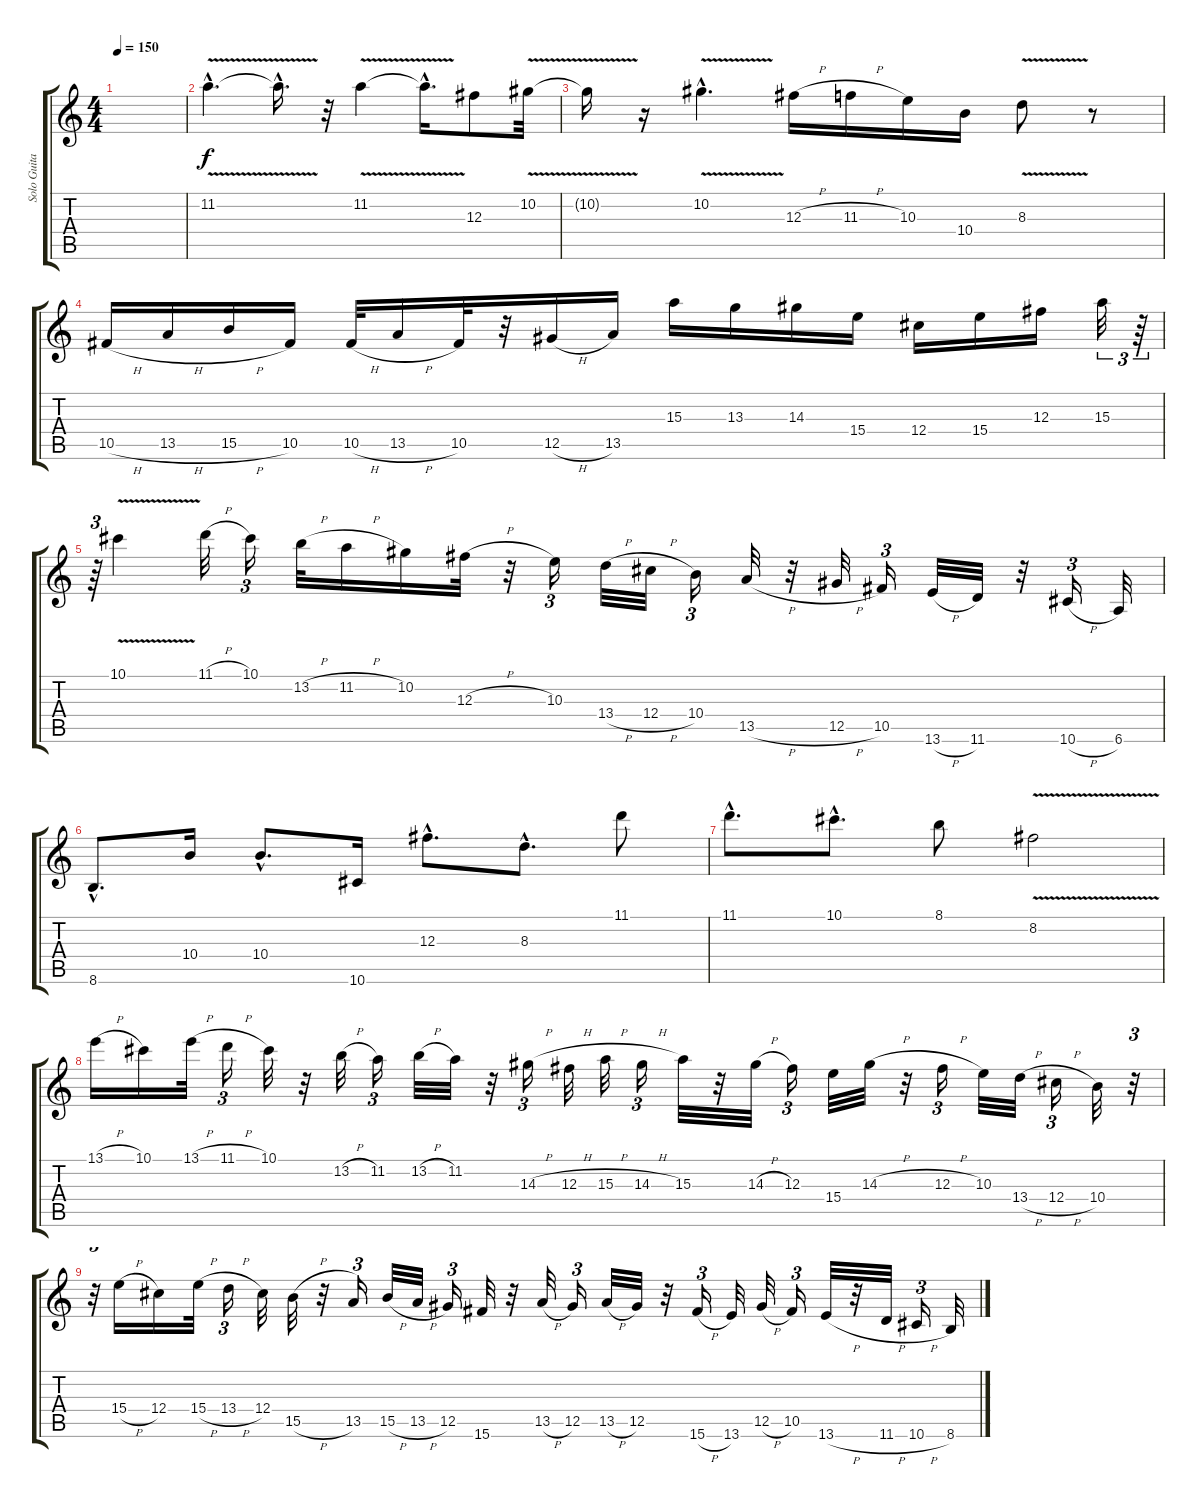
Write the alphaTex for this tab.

\track ("Solo Guitar" "Solo Guita") {instrument distortionguitar}
\staff {score tabs}
\tuning (Eb4 Bb3 Gb3 Db3 Ab2 Eb2) {hide}
\ts (4 4)
\tempo 150
\clef g2
\ks c
|
11.2{v hac}.4{d} 11.2{hac t}.16{d} r.32 11.2{v}.4 11.2{hac t}.16{d} 12.3.8 10.2{v}.32 |
10.2{t}.16 r.16 10.2{v hac}.4{d} 12.3{h}.16 11.3{h}.16 10.3.16 10.4.16 8.3{v}.8 r.8 |
10.5{h}.16 13.5{h}.16 15.5{h}.16 10.5.16 10.5{h}.32 13.5{h}.16 10.5.32 r.32 12.5{h}.16 13.5.16 15.3.16 13.3.16 14.3.16 15.4.16 12.4.16 15.4.16 12.3.16 15.3.32{tu (3 2)} r.64{tu (3 2)} |
r.64{tu (3 2)} 10.1{v}.4 11.1{h}.32 10.1.16{tu (3 2)} 13.2{h}.32 11.2{h}.16 10.2.16 12.3{h}.32 r.32 10.3.16{tu (3 2)} 13.4{h}.32 12.4{h}.32 10.4.16{tu (3 2)} 13.5{h}.32 r.32 12.5{h}.32 10.5.16{tu (3 2)} 13.6{h}.32 11.6.32 r.32 10.6{h}.16{tu (3 2)} 6.6.32 |
8.6{hac}.8{d} 10.4.16 10.4{hac}.8{d} 10.6.16 12.3{hac}.8{d} 8.3{hac}.8{d} 11.1.8 |
11.1{hac}.8{d} 10.1{hac}.8{d} 8.1.8 8.2{v}.2 |
13.1{h}.16 10.1.16 13.1{h}.32 11.1{h}.16{tu (3 2)} 10.1.32 r.32 13.2{h}.32 11.2.16{tu (3 2)} 13.2{h}.32 11.2.32 r.32 14.3{h}.16{tu (3 2)} 12.3{h}.32 15.3{h}.32 14.3{h}.16{tu (3 2)} 15.3.32 r.32 14.3{h}.32 12.3.16{tu (3 2)} 15.4.32 14.3{h}.32 r.32 12.3{h}.16{tu (3 2)} 10.3.32 13.4{h}.32 12.4{h}.16{tu (3 2)} 10.4.32 r.32{tu (3 2)} |
r.32{tu (3 2)} 15.4{h}.16 12.4.16 15.4{h}.32 13.4{h}.16{tu (3 2)} 12.4.32 15.5{h}.32 r.32 13.5.16{tu (3 2)} 15.5{h}.32 13.5{h}.32 12.5.16{tu (3 2)} 15.6.32 r.32 13.5{h}.32 12.5.16{tu (3 2)} 13.5{h}.32 12.5.32 r.32 15.6{h}.16{tu (3 2)} 13.6.32 12.5{h}.32 10.5.16{tu (3 2)} 13.6{h}.32 r.32 11.6{h}.32 10.6{h}.16{tu (3 2)} 8.6.32
